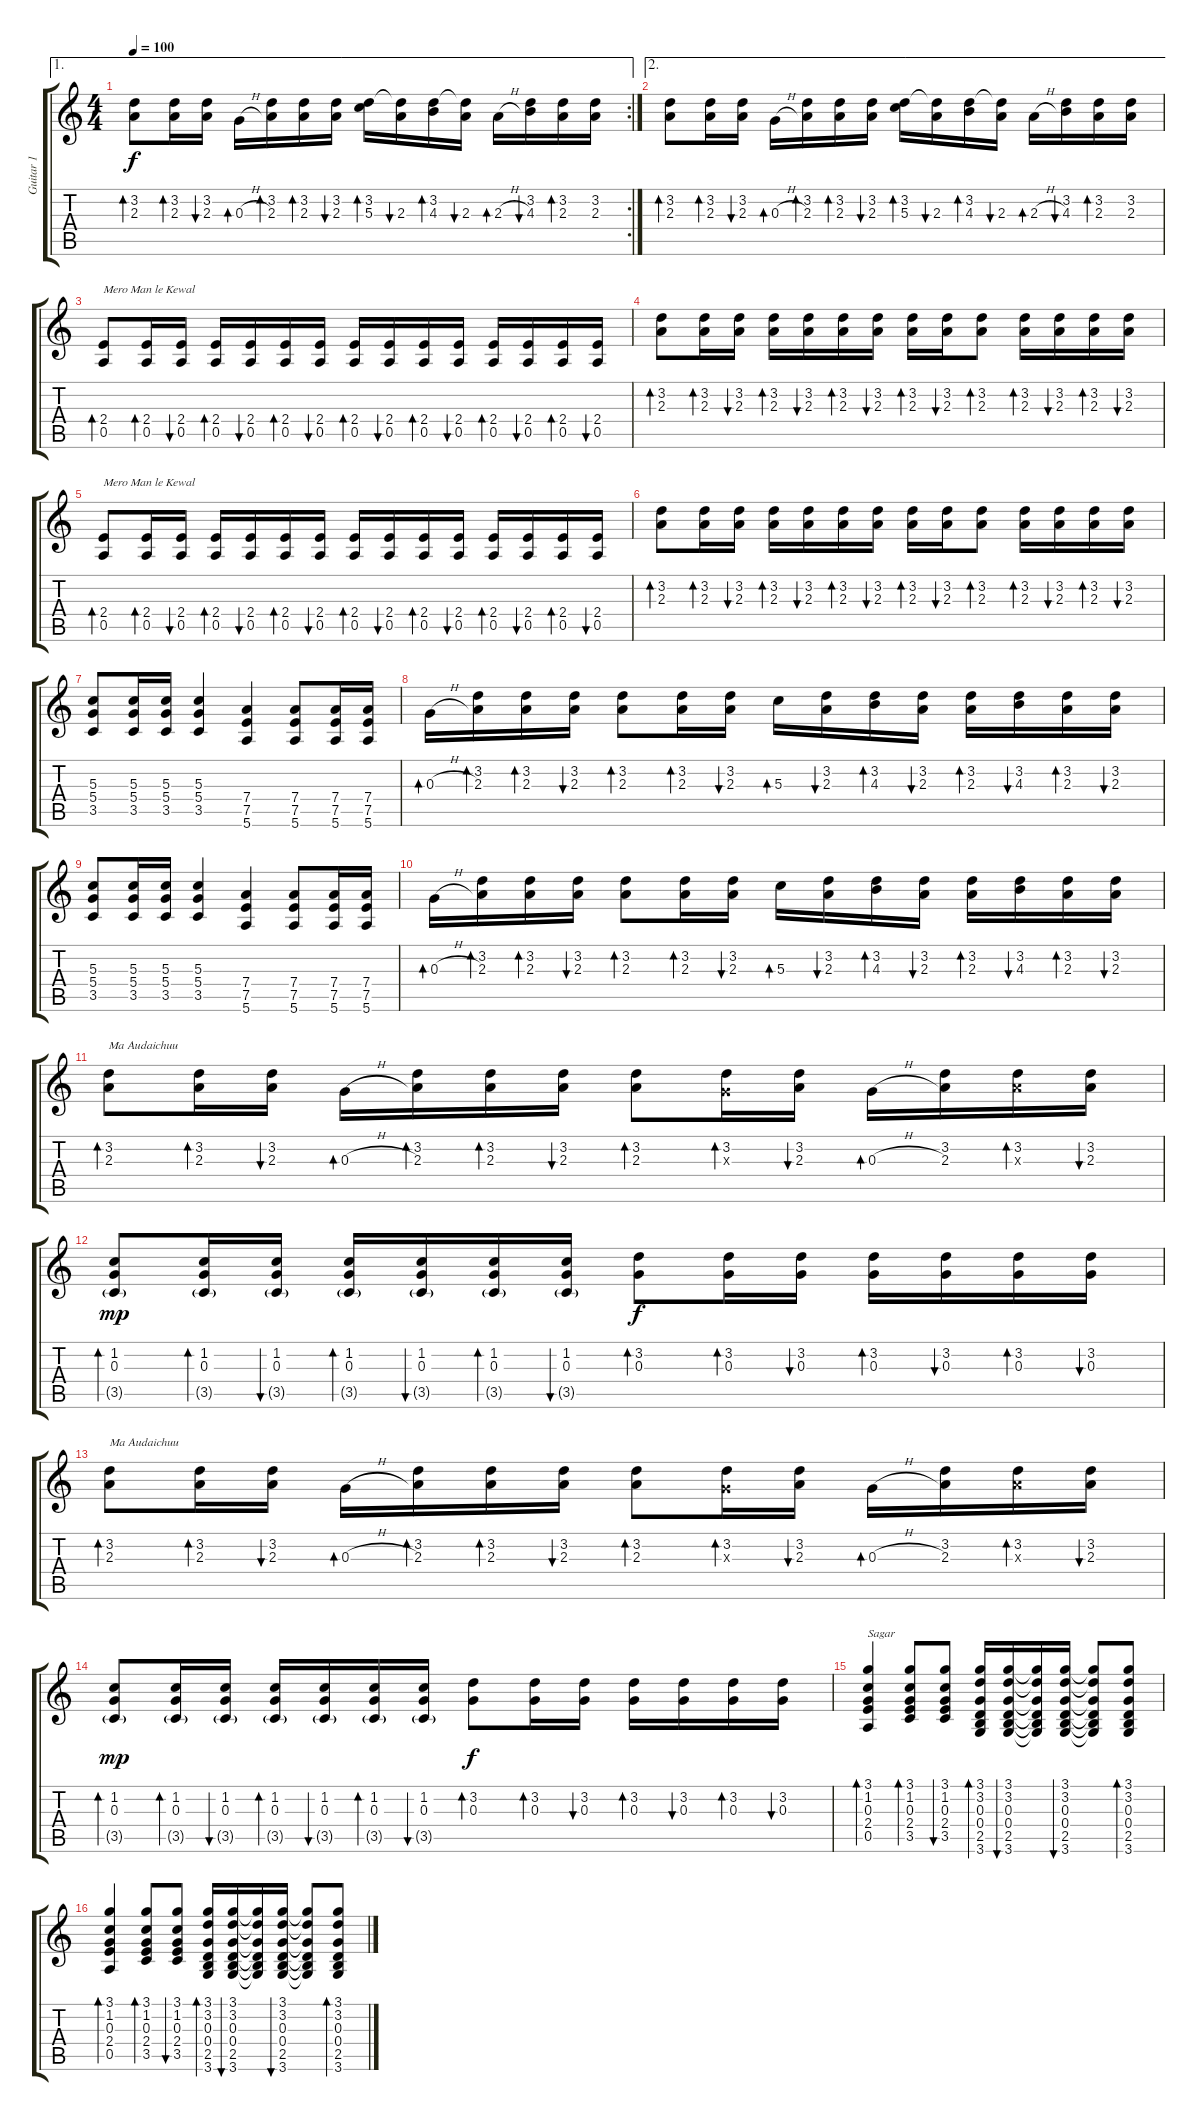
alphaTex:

\track ("Guitar 1" "Guitar 1") {instrument acousticguitarsteel}
\staff {score tabs}
\tuning (E4 B3 G3 D3 A2 E2) {hide}
\ae 1
\rc 2
\ts (4 4)
\tempo 100
\clef g2
\ks c
(3.2 2.3).8{bd 60 dy f} (3.2 2.3).16{bd 60} (3.2 2.3).16{bu 60} 0.3{h}.16{bd 60} (3.2 2.3).16{bd 60} (3.2 2.3).16{bd 60} (3.2 2.3).16{bu 60} (3.2 5.3).16{bd 60} (3.2{t} 2.3).16{bu 60} (3.2 4.3).16{bd 60} (3.2{t} 2.3).16{bu 60} 2.3{h}.16{bd 60} (3.2 4.3).16{bu 60} (3.2 2.3).16{bd 60} (3.2 2.3).16 |
\ae 2
(3.2 2.3).8{bd 60} (3.2 2.3).16{bd 60} (3.2 2.3).16{bu 60} 0.3{h}.16{bd 60} (3.2 2.3).16{bd 60} (3.2 2.3).16{bd 60} (3.2 2.3).16{bu 60} (3.2 5.3).16{bd 60} (3.2{t} 2.3).16{bu 60} (3.2 4.3).16{bd 60} (3.2{t} 2.3).16{bu 60} 2.3{h}.16{bd 60} (3.2 4.3).16{bu 60} (3.2 2.3).16{bd 60} (3.2 2.3).16 |
(2.4 0.5).8{bd 60 txt "Mero Man le Kewal"} (2.4 0.5).16{bd 60} (2.4 0.5).16{bu 60} (2.4 0.5).16{bd 60} (2.4 0.5).16{bu 60} (2.4 0.5).16{bd 60} (2.4 0.5).16{bu 60} (2.4 0.5).16{bd 60} (2.4 0.5).16{bu 60} (2.4 0.5).16{bd 60} (2.4 0.5).16{bu 60} (2.4 0.5).16{bd 60} (2.4 0.5).16{bu 60} (2.4 0.5).16{bd 60} (2.4 0.5).16{bu 60} |
(3.2 2.3).8{bd 60} (3.2 2.3).16{bd 60} (3.2 2.3).16{bu 60} (3.2 2.3).16{bd 60} (3.2 2.3).16{bu 60} (3.2 2.3).16{bd 60} (3.2 2.3).16{bu 60} (3.2 2.3).16{bd 60} (3.2 2.3).16{bu 60} (3.2 2.3).8{bd 60} (3.2 2.3).16{bd 60} (3.2 2.3).16{bu 60} (3.2 2.3).16{bd 60} (3.2 2.3).16{bu 60} |
(2.4 0.5).8{bd 60 txt "Mero Man le Kewal"} (2.4 0.5).16{bd 60} (2.4 0.5).16{bu 60} (2.4 0.5).16{bd 60} (2.4 0.5).16{bu 60} (2.4 0.5).16{bd 60} (2.4 0.5).16{bu 60} (2.4 0.5).16{bd 60} (2.4 0.5).16{bu 60} (2.4 0.5).16{bd 60} (2.4 0.5).16{bu 60} (2.4 0.5).16{bd 60} (2.4 0.5).16{bu 60} (2.4 0.5).16{bd 60} (2.4 0.5).16{bu 60} |
(3.2 2.3).8{bd 60} (3.2 2.3).16{bd 60} (3.2 2.3).16{bu 60} (3.2 2.3).16{bd 60} (3.2 2.3).16{bu 60} (3.2 2.3).16{bd 60} (3.2 2.3).16{bu 60} (3.2 2.3).16{bd 60} (3.2 2.3).16{bu 60} (3.2 2.3).8{bd 60} (3.2 2.3).16{bd 60} (3.2 2.3).16{bu 60} (3.2 2.3).16{bd 60} (3.2 2.3).16{bu 60} |
(5.3 5.4 3.5).8 (5.3 5.4 3.5).16 (5.3 5.4 3.5).16 (5.3 5.4 3.5).4 (7.4 7.5 5.6).4 (7.4 7.5 5.6).8 (7.4 7.5 5.6).16 (7.4 7.5 5.6).16 |
0.3{h}.16{bd 60} (3.2 2.3).16{bd 60} (3.2 2.3).16{bd 60} (3.2 2.3).16{bu 60} (3.2 2.3).8{bd 60} (3.2 2.3).16{bd 60} (3.2 2.3).16{bu 60} 5.3.16{bd 60} (3.2 2.3).16{bu 60} (3.2 4.3).16{bd 60} (3.2 2.3).16{bu 60} (3.2 2.3).16{bd 60} (3.2 4.3).16{bu 60} (3.2 2.3).16{bd 60} (3.2 2.3).16{bu 60} |
(5.3 5.4 3.5).8 (5.3 5.4 3.5).16 (5.3 5.4 3.5).16 (5.3 5.4 3.5).4 (7.4 7.5 5.6).4 (7.4 7.5 5.6).8 (7.4 7.5 5.6).16 (7.4 7.5 5.6).16 |
0.3{h}.16{bd 60} (3.2 2.3).16{bd 60} (3.2 2.3).16{bd 60} (3.2 2.3).16{bu 60} (3.2 2.3).8{bd 60} (3.2 2.3).16{bd 60} (3.2 2.3).16{bu 60} 5.3.16{bd 60} (3.2 2.3).16{bu 60} (3.2 4.3).16{bd 60} (3.2 2.3).16{bu 60} (3.2 2.3).16{bd 60} (3.2 4.3).16{bu 60} (3.2 2.3).16{bd 60} (3.2 2.3).16{bu 60} |
(3.2 2.3).8{bd 60 txt "Ma Audaichuu"} (3.2 2.3).16{bd 60} (3.2 2.3).16{bu 60} 0.3{h}.16{bd 60} (3.2 2.3).16{bd 60} (3.2 2.3).16{bd 60} (3.2 2.3).16{bu 60} (3.2 2.3).8{bd 60} (3.2 0.3{x}).16{bd 60} (3.2 2.3).16{bu 60} 0.3{h}.16{bd 60} (3.2 2.3).16 (3.2 2.3{x}).16{bd 60} (3.2 2.3).16{bu 60} |
(1.2 0.3 3.5{g}).8{bd 60 dy mp} (1.2 0.3 3.5{g}).16{bd 60} (1.2 0.3 3.5{g}).16{bu 60} (1.2 0.3 3.5{g}).16{bd 60} (1.2 0.3 3.5{g}).16{bu 60} (1.2 0.3 3.5{g}).16{bd 60} (1.2 0.3 3.5{g}).16{bu 60} (3.2 0.3).8{bd 60 dy f} (3.2 0.3).16{bd 60} (3.2 0.3).16{bu 60} (3.2 0.3).16{bd 60} (3.2 0.3).16{bu 60} (3.2 0.3).16{bd 60} (3.2 0.3).16{bu 60} |
(3.2 2.3).8{bd 60 txt "Ma Audaichuu"} (3.2 2.3).16{bd 60} (3.2 2.3).16{bu 60} 0.3{h}.16{bd 60} (3.2 2.3).16{bd 60} (3.2 2.3).16{bd 60} (3.2 2.3).16{bu 60} (3.2 2.3).8{bd 60} (3.2 0.3{x}).16{bd 60} (3.2 2.3).16{bu 60} 0.3{h}.16{bd 60} (3.2 2.3).16 (3.2 2.3{x}).16{bd 60} (3.2 2.3).16{bu 60} |
(1.2 0.3 3.5{g}).8{bd 60 dy mp} (1.2 0.3 3.5{g}).16{bd 60} (1.2 0.3 3.5{g}).16{bu 60} (1.2 0.3 3.5{g}).16{bd 60} (1.2 0.3 3.5{g}).16{bu 60} (1.2 0.3 3.5{g}).16{bd 60} (1.2 0.3 3.5{g}).16{bu 60} (3.2 0.3).8{bd 60 dy f} (3.2 0.3).16{bd 60} (3.2 0.3).16{bu 60} (3.2 0.3).16{bd 60} (3.2 0.3).16{bu 60} (3.2 0.3).16{bd 60} (3.2 0.3).16{bu 60} |
(3.1 1.2 0.3 2.4 0.5).4{bd 60 txt "Sagar"} (3.1 1.2 0.3 2.4 3.5).8{bd 60} (3.1 1.2 0.3 2.4 3.5).8{bu 240} (3.1 3.2 0.3 0.4 2.5 3.6).16{bd 60} (3.1 3.2 0.3 0.4 2.5 3.6).16{bu 60} (3.1{t} 3.2{t} 0.3{t} 0.4{t} 2.5{t} 3.6{t}).16 (3.1 3.2 0.3 0.4 2.5 3.6).16{bu 60} (3.1{t} 3.2{t} 0.3{t} 0.4{t} 2.5{t} 3.6{t}).8 (3.1 3.2 0.3 0.4 2.5 3.6).8{bd 60} |
(3.1 1.2 0.3 2.4 0.5).4{bd 60} (3.1 1.2 0.3 2.4 3.5).8{bd 60} (3.1 1.2 0.3 2.4 3.5).8{bu 240} (3.1 3.2 0.3 0.4 2.5 3.6).16{bd 60} (3.1 3.2 0.3 0.4 2.5 3.6).16{bu 60} (3.1{t} 3.2{t} 0.3{t} 0.4{t} 2.5{t} 3.6{t}).16 (3.1 3.2 0.3 0.4 2.5 3.6).16{bu 60} (3.1{t} 3.2{t} 0.3{t} 0.4{t} 2.5{t} 3.6{t}).8 (3.1 3.2 0.3 0.4 2.5 3.6).8{bd 60}
